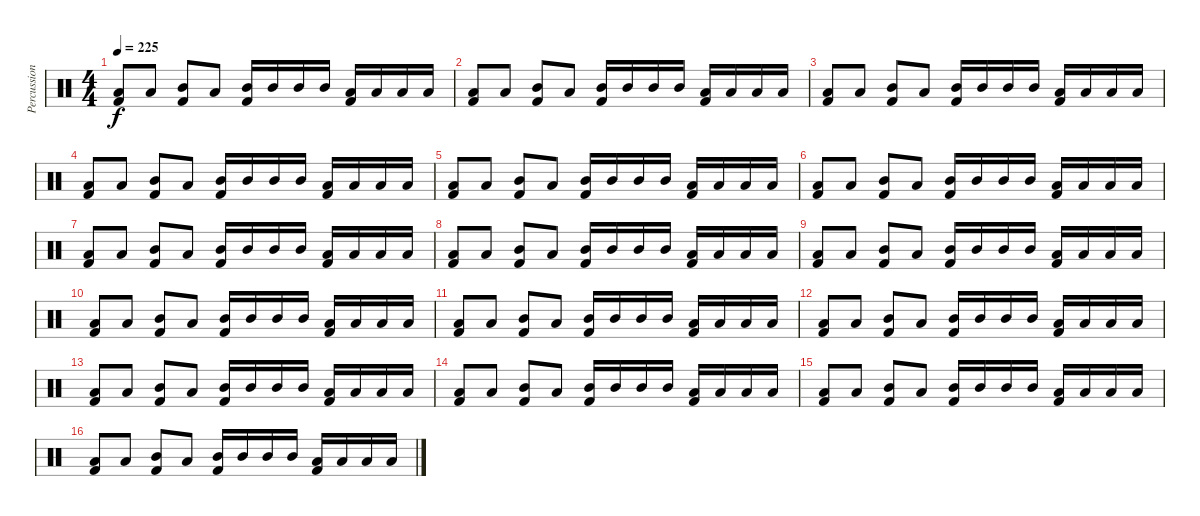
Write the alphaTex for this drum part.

\track ("Percussion" "Percussion") {instrument percussion}
\staff {score}
\articulation defaults
\ts (4 4)
\tempo 225
\clef neutral
\ks c
("Low Floor Tom (hit)" "Kick (hit) 2").8{dy f} "Low Tom (hit)".8 ("Mid Tom (hit)" "Kick (hit) 2").8 "Low Tom (hit)".8 ("Mid Tom (hit)" "Kick (hit) 2").16 "Mid Tom (hit)".16 "Mid Tom (hit)".16 "Mid Tom (hit)".16 ("Low Floor Tom (hit)" "Kick (hit) 2").16 "Low Floor Tom (hit)".16 "Low Floor Tom (hit)".16 "Low Floor Tom (hit)".16 |
("Low Floor Tom (hit)" "Kick (hit) 2").8 "Low Tom (hit)".8 ("Mid Tom (hit)" "Kick (hit) 2").8 "Low Tom (hit)".8 ("Mid Tom (hit)" "Kick (hit) 2").16 "Mid Tom (hit)".16 "Mid Tom (hit)".16 "Mid Tom (hit)".16 ("Low Floor Tom (hit)" "Kick (hit) 2").16 "Low Floor Tom (hit)".16 "Low Floor Tom (hit)".16 "Low Floor Tom (hit)".16 |
("Low Floor Tom (hit)" "Kick (hit) 2").8 "Low Tom (hit)".8 ("Mid Tom (hit)" "Kick (hit) 2").8 "Low Tom (hit)".8 ("Mid Tom (hit)" "Kick (hit) 2").16 "Mid Tom (hit)".16 "Mid Tom (hit)".16 "Mid Tom (hit)".16 ("Low Floor Tom (hit)" "Kick (hit) 2").16 "Low Floor Tom (hit)".16 "Low Floor Tom (hit)".16 "Low Floor Tom (hit)".16 |
("Low Floor Tom (hit)" "Kick (hit) 2").8 "Low Tom (hit)".8 ("Mid Tom (hit)" "Kick (hit) 2").8 "Low Tom (hit)".8 ("Mid Tom (hit)" "Kick (hit) 2").16 "Mid Tom (hit)".16 "Mid Tom (hit)".16 "Mid Tom (hit)".16 ("Low Floor Tom (hit)" "Kick (hit) 2").16 "Low Floor Tom (hit)".16 "Low Floor Tom (hit)".16 "Low Floor Tom (hit)".16 |
("Low Floor Tom (hit)" "Kick (hit) 2").8 "Low Tom (hit)".8 ("Mid Tom (hit)" "Kick (hit) 2").8 "Low Tom (hit)".8 ("Mid Tom (hit)" "Kick (hit) 2").16 "Mid Tom (hit)".16 "Mid Tom (hit)".16 "Mid Tom (hit)".16 ("Low Floor Tom (hit)" "Kick (hit) 2").16 "Low Floor Tom (hit)".16 "Low Floor Tom (hit)".16 "Low Floor Tom (hit)".16 |
("Low Floor Tom (hit)" "Kick (hit) 2").8 "Low Tom (hit)".8 ("Mid Tom (hit)" "Kick (hit) 2").8 "Low Tom (hit)".8 ("Mid Tom (hit)" "Kick (hit) 2").16 "Mid Tom (hit)".16 "Mid Tom (hit)".16 "Mid Tom (hit)".16 ("Low Floor Tom (hit)" "Kick (hit) 2").16 "Low Floor Tom (hit)".16 "Low Floor Tom (hit)".16 "Low Floor Tom (hit)".16 |
("Low Floor Tom (hit)" "Kick (hit) 2").8 "Low Tom (hit)".8 ("Mid Tom (hit)" "Kick (hit) 2").8 "Low Tom (hit)".8 ("Mid Tom (hit)" "Kick (hit) 2").16 "Mid Tom (hit)".16 "Mid Tom (hit)".16 "Mid Tom (hit)".16 ("Low Floor Tom (hit)" "Kick (hit) 2").16 "Low Floor Tom (hit)".16 "Low Floor Tom (hit)".16 "Low Floor Tom (hit)".16 |
("Low Floor Tom (hit)" "Kick (hit) 2").8 "Low Tom (hit)".8 ("Mid Tom (hit)" "Kick (hit) 2").8 "Low Tom (hit)".8 ("Mid Tom (hit)" "Kick (hit) 2").16 "Mid Tom (hit)".16 "Mid Tom (hit)".16 "Mid Tom (hit)".16 ("Low Floor Tom (hit)" "Kick (hit) 2").16 "Low Floor Tom (hit)".16 "Low Floor Tom (hit)".16 "Low Floor Tom (hit)".16 |
("Low Floor Tom (hit)" "Kick (hit) 2").8 "Low Tom (hit)".8 ("Mid Tom (hit)" "Kick (hit) 2").8 "Low Tom (hit)".8 ("Mid Tom (hit)" "Kick (hit) 2").16 "Mid Tom (hit)".16 "Mid Tom (hit)".16 "Mid Tom (hit)".16 ("Low Floor Tom (hit)" "Kick (hit) 2").16 "Low Floor Tom (hit)".16 "Low Floor Tom (hit)".16 "Low Floor Tom (hit)".16 |
("Low Floor Tom (hit)" "Kick (hit) 2").8 "Low Tom (hit)".8 ("Mid Tom (hit)" "Kick (hit) 2").8 "Low Tom (hit)".8 ("Mid Tom (hit)" "Kick (hit) 2").16 "Mid Tom (hit)".16 "Mid Tom (hit)".16 "Mid Tom (hit)".16 ("Low Floor Tom (hit)" "Kick (hit) 2").16 "Low Floor Tom (hit)".16 "Low Floor Tom (hit)".16 "Low Floor Tom (hit)".16 |
("Low Floor Tom (hit)" "Kick (hit) 2").8 "Low Tom (hit)".8 ("Mid Tom (hit)" "Kick (hit) 2").8 "Low Tom (hit)".8 ("Mid Tom (hit)" "Kick (hit) 2").16 "Mid Tom (hit)".16 "Mid Tom (hit)".16 "Mid Tom (hit)".16 ("Low Floor Tom (hit)" "Kick (hit) 2").16 "Low Floor Tom (hit)".16 "Low Floor Tom (hit)".16 "Low Floor Tom (hit)".16 |
("Low Floor Tom (hit)" "Kick (hit) 2").8 "Low Tom (hit)".8 ("Mid Tom (hit)" "Kick (hit) 2").8 "Low Tom (hit)".8 ("Mid Tom (hit)" "Kick (hit) 2").16 "Mid Tom (hit)".16 "Mid Tom (hit)".16 "Mid Tom (hit)".16 ("Low Floor Tom (hit)" "Kick (hit) 2").16 "Low Floor Tom (hit)".16 "Low Floor Tom (hit)".16 "Low Floor Tom (hit)".16 |
("Low Floor Tom (hit)" "Kick (hit) 2").8 "Low Tom (hit)".8 ("Mid Tom (hit)" "Kick (hit) 2").8 "Low Tom (hit)".8 ("Mid Tom (hit)" "Kick (hit) 2").16 "Mid Tom (hit)".16 "Mid Tom (hit)".16 "Mid Tom (hit)".16 ("Low Floor Tom (hit)" "Kick (hit) 2").16 "Low Floor Tom (hit)".16 "Low Floor Tom (hit)".16 "Low Floor Tom (hit)".16 |
("Low Floor Tom (hit)" "Kick (hit) 2").8 "Low Tom (hit)".8 ("Mid Tom (hit)" "Kick (hit) 2").8 "Low Tom (hit)".8 ("Mid Tom (hit)" "Kick (hit) 2").16 "Mid Tom (hit)".16 "Mid Tom (hit)".16 "Mid Tom (hit)".16 ("Low Floor Tom (hit)" "Kick (hit) 2").16 "Low Floor Tom (hit)".16 "Low Floor Tom (hit)".16 "Low Floor Tom (hit)".16 |
("Low Floor Tom (hit)" "Kick (hit) 2").8 "Low Tom (hit)".8 ("Mid Tom (hit)" "Kick (hit) 2").8 "Low Tom (hit)".8 ("Mid Tom (hit)" "Kick (hit) 2").16 "Mid Tom (hit)".16 "Mid Tom (hit)".16 "Mid Tom (hit)".16 ("Low Floor Tom (hit)" "Kick (hit) 2").16 "Low Floor Tom (hit)".16 "Low Floor Tom (hit)".16 "Low Floor Tom (hit)".16 |
("Low Floor Tom (hit)" "Kick (hit) 2").8 "Low Tom (hit)".8 ("Mid Tom (hit)" "Kick (hit) 2").8 "Low Tom (hit)".8 ("Mid Tom (hit)" "Kick (hit) 2").16 "Mid Tom (hit)".16 "Mid Tom (hit)".16 "Mid Tom (hit)".16 ("Low Floor Tom (hit)" "Kick (hit) 2").16 "Low Floor Tom (hit)".16 "Low Floor Tom (hit)".16 "Low Floor Tom (hit)".16
